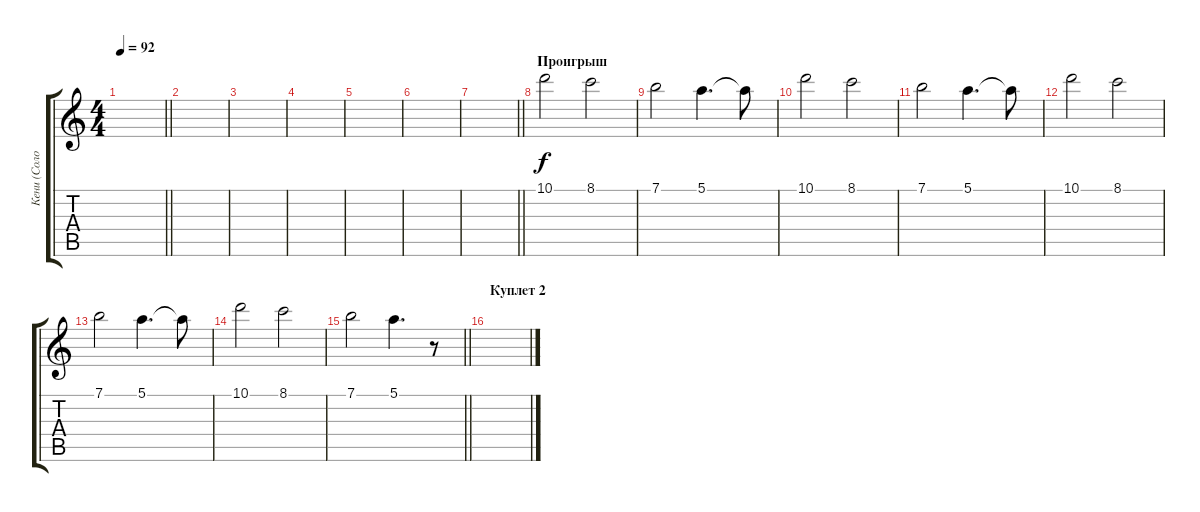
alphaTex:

\track ("Кени (Соло)" "Кени (Соло") {instrument overdrivenguitar}
\staff {score tabs}
\tuning (E4 B3 G3 D3 A2 E2) {hide}
\ts (4 4)
\tempo 92
\clef g2
\barLineRight lightlight
\ks c
|
|
|
|
|
|
\barLineRight lightlight
|
\section ("" "Проигрыш")
10.1.2 8.1.2 |
7.1.2 5.1.4{d} 5.1{t}.8 |
10.1.2 8.1.2 |
7.1.2 5.1.4{d} 5.1{t}.8 |
10.1.2 8.1.2 |
7.1.2 5.1.4{d} 5.1{t}.8 |
10.1.2 8.1.2 |
\barLineRight lightlight
7.1.2 5.1.4{d} r.8 |
\section ("" "Куплет 2")
